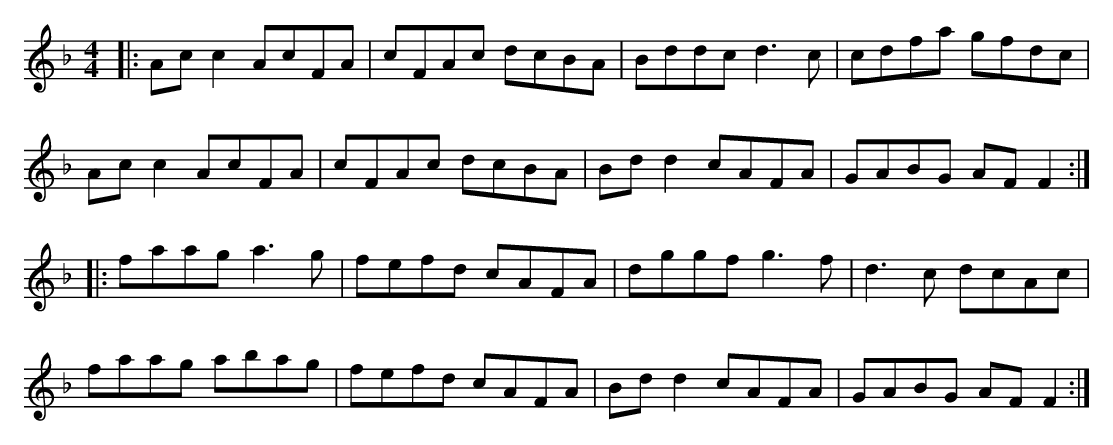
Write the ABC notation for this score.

X:1
M:4/4
K:F
|:Ac c2 AcFA|cFAc dcBA|Bddc d3c|cdfa gfdc|
Ac c2 AcFA|cFAc dcBA|Bd d2 cAFA|GABG AFF2:|
|:faag a3g|fefd cAFA|dggf g3f|d3c dcAc|
faag abag|fefd cAFA|Bd d2 cAFA|GABG AFF2:|
